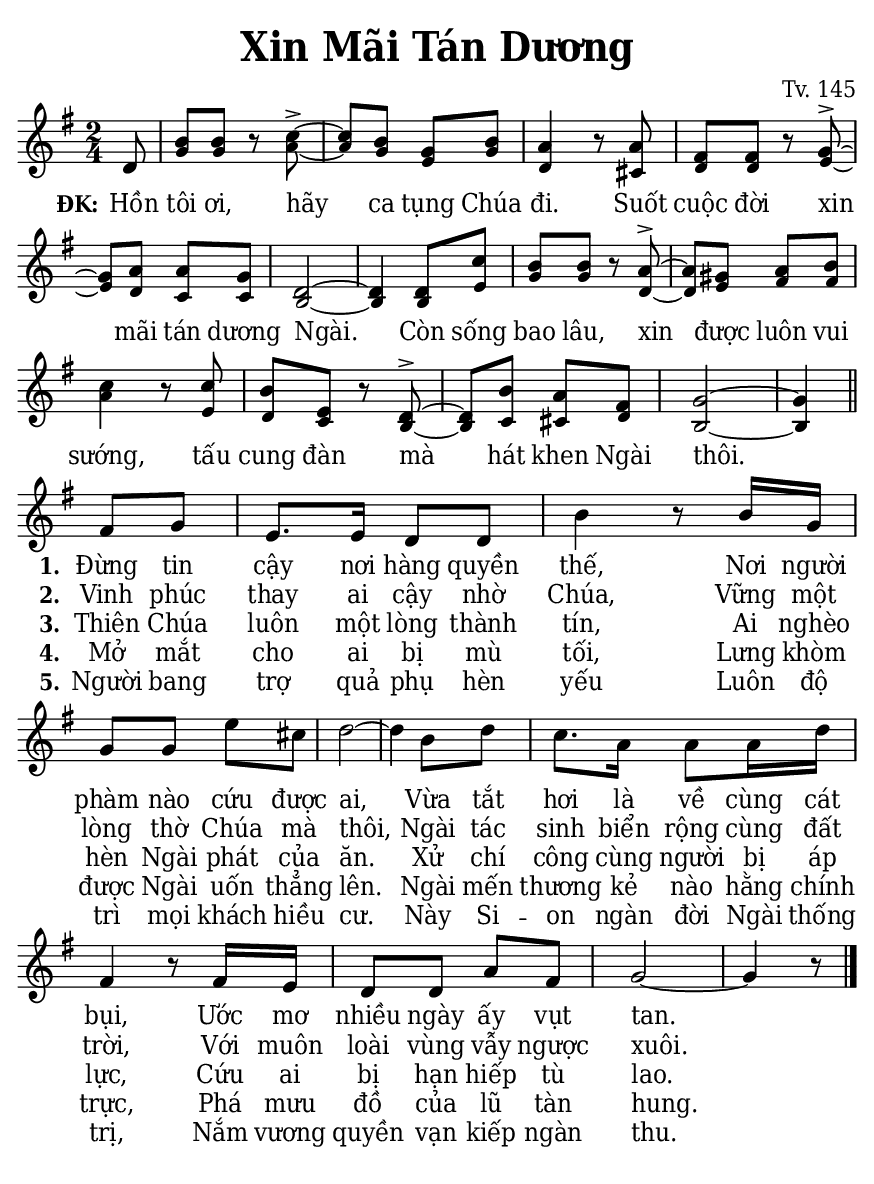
% Cài đặt chung\
\version "2.22.1"
\include "english.ly"

\header {
  title = \markup { \fontsize #1 "Xin Mãi Tán Dương" }
  composer = "Tv. 145"
  %arranger = "Lm. Kim Long"
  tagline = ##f
}

% Nhạc phiên khúc
nhacPhienKhucSop = \relative c' {
  \partial 8 d8 |
  b' b r c ^> ~ |
  c b g b |
  a4 r8 a |
  fs fs r g ^> ~ |
  g a a g |
  d2 ~ |
  d4 d8 c' |
  b b r a ^> ~ |
  a gs a b |
  c4 r8 c |
  b e, r d ^> ~ |
  d b' a fs |
  g2 ~ |
  g4 \bar "||" \break
  
  fs8 g |
  e8. e16 d8 d |
  b'4 r8 b16 g |
  g8 g e' cs |
  d2 ~ |
  d4 b8 d |
  c8. a16 a8 a16 d |
  fs,4 r8 fs16 e |
  d8 d a' fs |
  g2 ~ |
  g4 r8 \bar "|."
}

nhacPhienKhucAlto = \relative c' {
  d8 |
  g g r a ~ |
  a g e g |
  d4 r8 cs |
  d d r e ~ |
  e d c c |
  b2 ~ |
  b4 b8 e |
  g g r d ~ |
  d e fs fs |
  a4 r8 e |
  d c r b ~ |
  b c cs d |
  b2 ~ |
  b4
}

% Lời phiên khúc
loiPhienKhucSop = \lyrics {
  \set stanza = "ĐK:"
  Hồn tôi ơi, hãy ca tụng Chúa đi.
  Suốt cuộc đời xin mãi tán dương Ngài.
  Còn sống bao lâu, xin được luôn vui sướng,
  tấu cung đàn mà hát khen Ngài thôi.
  <<
    {
      \set stanza = "1."
      Đừng tin cậy nơi hàng quyền thế,
      Nơi người phàm nào cứu được ai,
      Vừa tắt hơi là về cùng cát bụi,
      Ước mơ nhiều ngày ấy vụt tan.
    }
    \new Lyrics {
	    \set associatedVoice = "beSop"
	    \set stanza = "2."
	    Vinh phúc thay ai cậy nhờ Chúa,
	    Vững một lòng thờ Chúa mà thôi,
	    Ngài tác sinh biển rộng cùng đất trời,
	    Với muôn loài vùng vẫy ngược xuôi.
    }
    \new Lyrics {
	    \set associatedVoice = "beSop"
	    \set stanza = "3."
	    Thiên Chúa luôn một lòng thành tín,
	    Ai nghèo hèn Ngài phát của ăn.
	    Xử chí công cùng người bị áp lực,
	    Cứu ai bị hạn hiếp tù lao.
    }
    \new Lyrics {
	    \set associatedVoice = "beSop"
	    \set stanza = "4."
	    Mở mắt cho ai bị mù tối,
	    Lưng khòm được Ngài uốn thẳng lên.
	    Ngài mến thương kẻ nào hằng chính trực,
	    Phá mưu đồ của lũ tàn hung.
    }
    \new Lyrics {
	    \set associatedVoice = "beSop"
	    \set stanza = "5."
	    Người bang trợ quả phụ hèn yếu
	    Luôn độ trì mọi khách hiều cư.
	    Này Si -- on ngàn đời Ngài thống trị,
	    Nắm vương quyền vạn kiếp ngàn thu.
    }
  >>
}

% Dàn trang
\paper {
  #(set-paper-size "a5")
  top-margin = 3\mm
  bottom-margin = 3\mm
  left-margin = 3\mm
  right-margin = 3\mm
  indent = #0
  #(define fonts
	 (make-pango-font-tree "Deja Vu Serif Condensed"
	 		       "Deja Vu Serif Condensed"
			       "Deja Vu Serif Condensed"
			       (/ 20 20)))
  print-page-number = ##f
  page-count = #1
}

TongNhip = {
  \key g \major \time 2/4
  \set Timing.beamExceptions = #'()
  \set Timing.baseMoment = #(ly:make-moment 1/4)
}

% Đổi kích thước nốt cho bè phụ
notBePhu =
#(define-music-function (font-size music) (number? ly:music?)
   (for-some-music
     (lambda (m)
       (if (music-is-of-type? m 'rhythmic-event)
           (begin
             (set! (ly:music-property m 'tweaks)
                   (cons `(font-size . ,font-size)
                         (ly:music-property m 'tweaks)))
             #t)
           #f))
     music)
   music)

\score {
  \new ChoirStaff <<
    \new Staff \with {
        \consists "Merge_rests_engraver"
        printPartCombineTexts = ##f
      }
      <<
      \new Voice \TongNhip \partCombine 
        \nhacPhienKhucSop
        \notBePhu -1 { \nhacPhienKhucAlto }
      \new NullVoice = beSop \nhacPhienKhucSop
      \new Lyrics \lyricsto beSop \loiPhienKhucSop
      >>
  >>
  \layout {
    %\override Staff.TimeSignature.transparent = ##t
    \override Lyrics.LyricSpace.minimum-distance = #0.6
    \override Score.BarNumber.break-visibility = ##(#f #f #f)
    \override Score.SpacingSpanner.uniform-stretching = ##t
  } 
}
